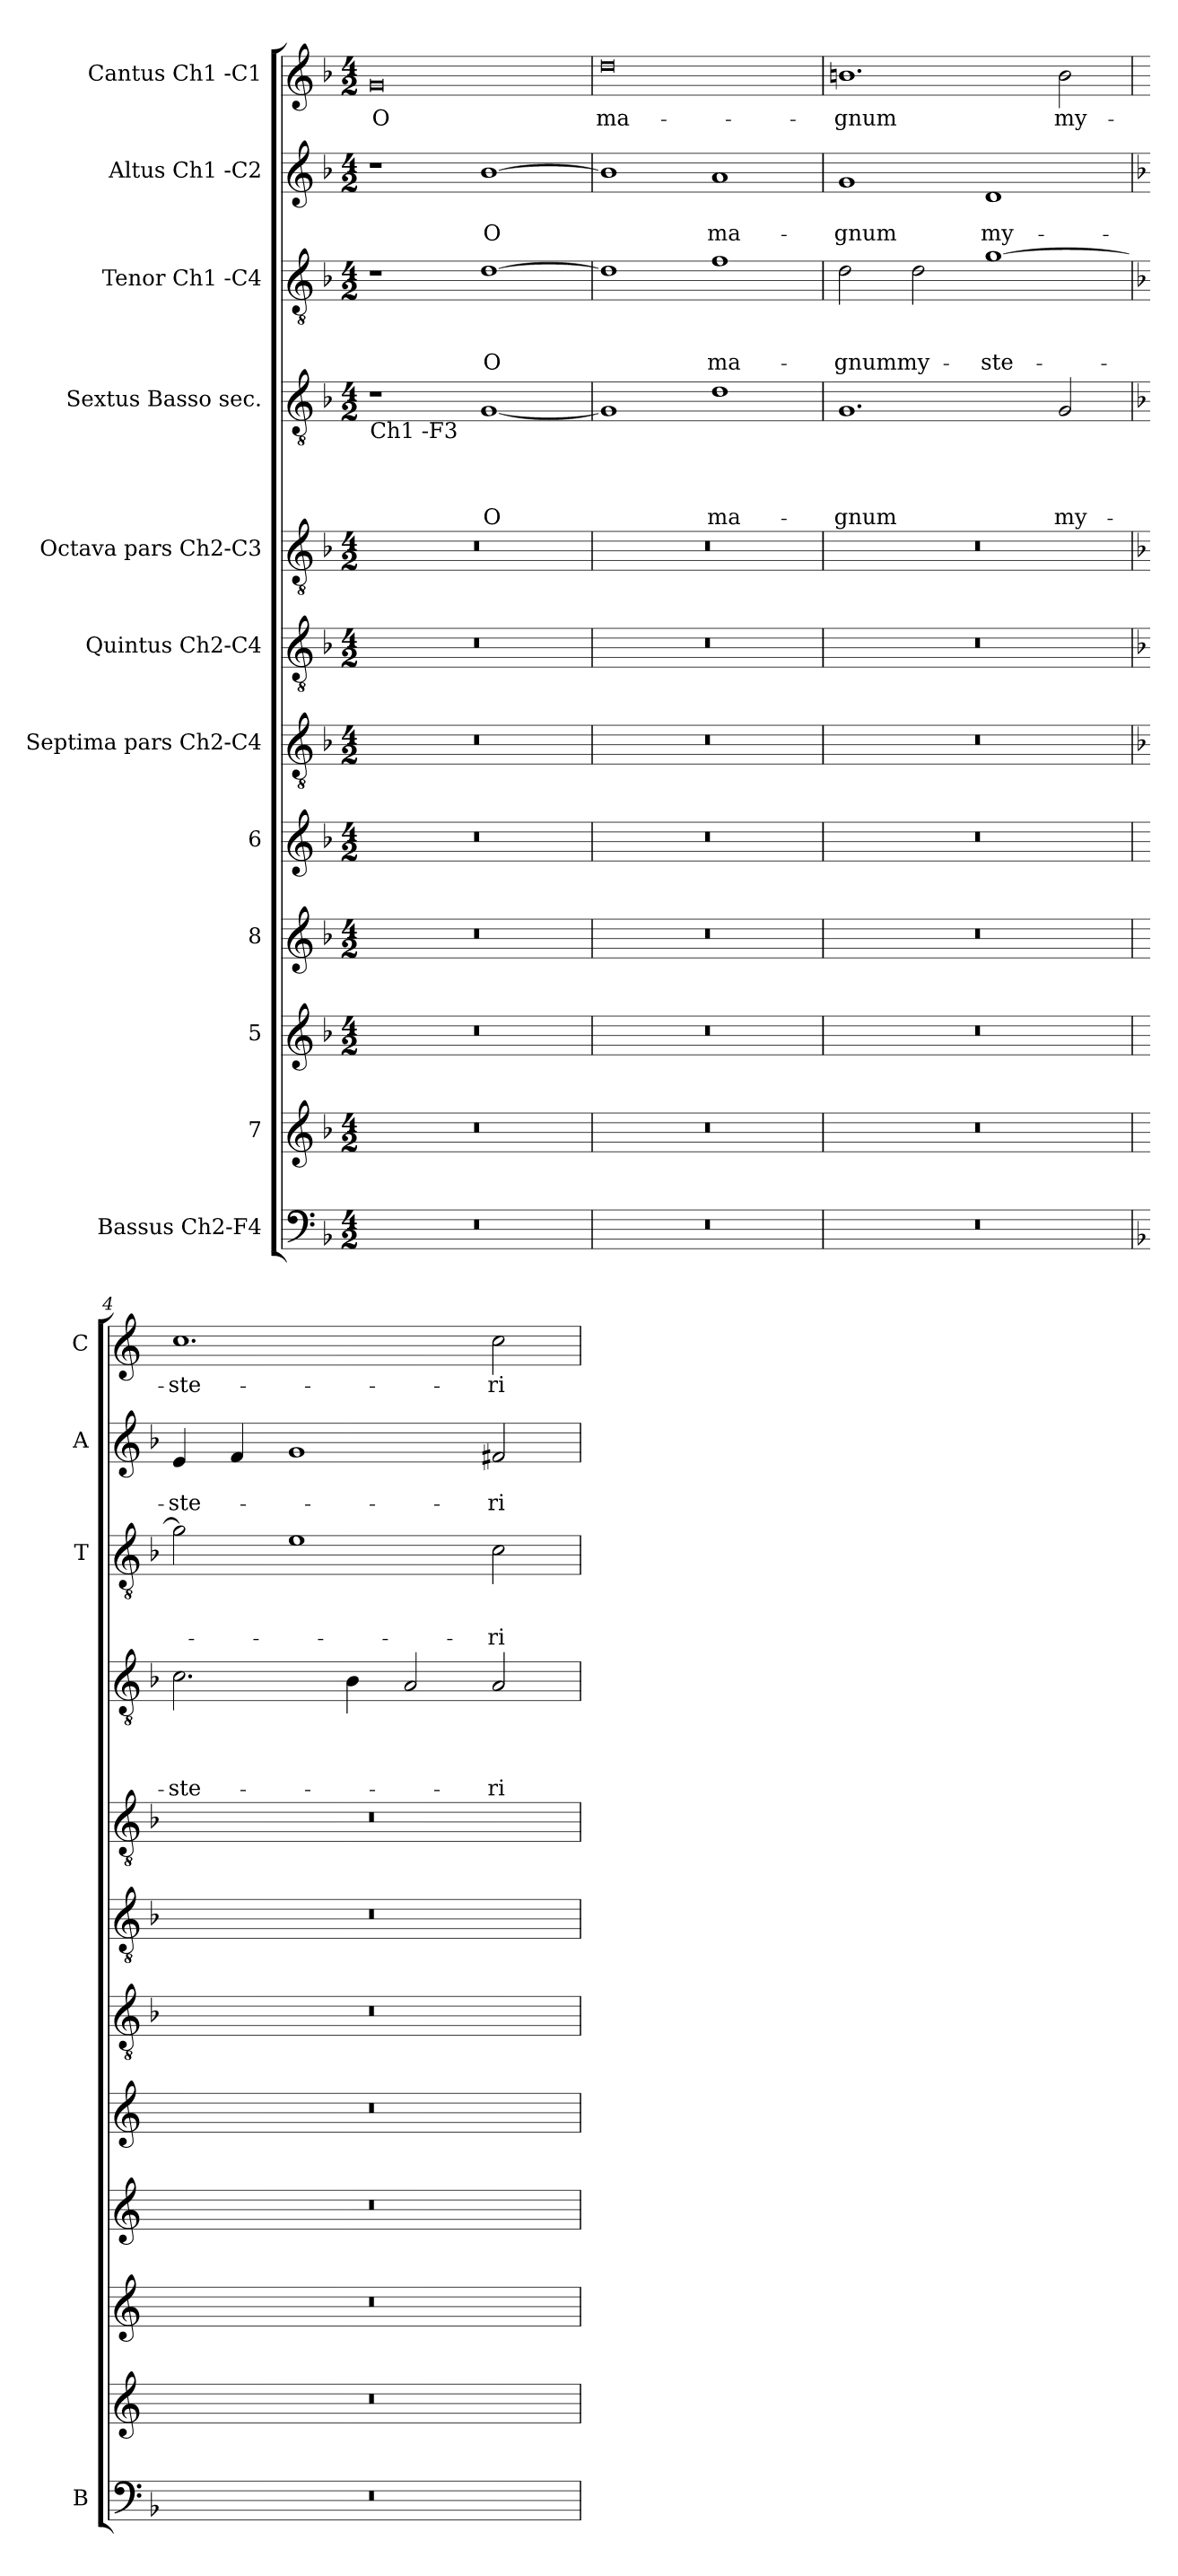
**kern	**kern	**kern	**kern	**kern	**kern	**kern	**kern	**kern	**text	**text	**text	**text	**kern	**text	**text	**text	**kern	**text	**text	**kern	**text
*part12	*part11	*part10	*part9	*part8	*part7	*part6	*part5	*part4	*part4	*part4	*part4	*part4	*part3	*part3	*part3	*part3	*part2	*part2	*part2	*part1	*part1
*staff12	*staff11	*staff10	*staff9	*staff8	*staff7	*staff6	*staff5	*staff4	*staff4	*staff4	*staff4	*staff4	*staff3	*staff3	*staff3	*staff3	*staff2	*staff2	*staff2	*staff1	*staff1
*I"Bassus Ch2-F4	*I"7	*I"5	*I"8	*I"6	*I"Septima pars Ch2-C4	*I"Quintus Ch2-C4	*I"Octava pars Ch2-C3	*I"Sextus Basso sec.	*	*	*	*	*I"Tenor Ch1 -C4	*	*	*	*I"Altus Ch1 -C2	*	*	*I"Cantus Ch1 -C1	*
*I'B	*	*	*	*	*	*	*	*	*	*	*	*	*I'T	*	*	*	*I'A	*	*	*I'C	*
*clefF4	*clefG2	*clefG2	*clefG2	*clefG2	*clefGv2	*clefGv2	*clefGv2	*clefGv2	*	*	*	*	*clefGv2	*	*	*	*clefG2	*	*	*clefG2	*
*k[b-]	*k[b-]	*k[b-]	*k[b-]	*k[b-]	*k[b-]	*k[b-]	*k[b-]	*k[b-]	*	*	*	*	*k[b-]	*	*	*	*k[b-]	*	*	*k[b-]	*
*F:	*F:	*F:	*F:	*F:	*F:	*F:	*F:	*F:	*	*	*	*	*F:	*	*	*	*F:	*	*	*F:	*
*M4/2	*M4/2	*M4/2	*M4/2	*M4/2	*M4/2	*M4/2	*M4/2	*M4/2	*	*	*	*	*M4/2	*	*	*	*M4/2	*	*	*M4/2	*
=1	=1	=1	=1	=1	=1	=1	=1	=1	=1	=1	=1	=1	=1	=1	=1	=1	=1	=1	=1	=1	=1
!	!	!	!	!	!	!	!	!LO:TX:b:t=Ch1 -F3	!	!	!	!	!	!	!	!	!	!	!	!	!
!	!	!	!	!	!	!	!	!	!	!	!	!	!	!	!	!	!	!	!	!	!LO:LY:b:rj
0r	0r	0r	0r	0r	0r	0r	0r	1r	.	.	.	.	1r	.	.	.	1r	.	.	0g	O
!	!	!	!	!	!	!	!	!	!	!	!	!LO:LY:b	!	!	!	!LO:LY:b	!	!	!LO:LY:b	!	!
.	.	.	.	.	.	.	.	[<1G	.	.	.	O	[>1d	.	.	O	[>1b-	.	O	.	.
=2	=2	=2	=2	=2	=2	=2	=2	=2	=2	=2	=2	=2	=2	=2	=2	=2	=2	=2	=2	=2	=2
!	!	!	!	!	!	!	!	!	!	!	!	!	!	!	!	!	!	!	!	!	!LO:LY:b:rj
0r	0r	0r	0r	0r	0r	0r	0r	1G]	.	.	.	.	1d]	.	.	.	1b-]	.	.	0dd	ma-
!	!	!	!	!	!	!	!	!	!	!	!	!LO:LY:b	!	!	!	!LO:LY:b	!	!	!LO:LY:b	!	!
.	.	.	.	.	.	.	.	1d	.	.	.	ma-	1f	.	.	ma-	1a	.	ma-	.	.
=3	=3	=3	=3	=3	=3	=3	=3	=3	=3	=3	=3	=3	=3	=3	=3	=3	=3	=3	=3	=3	=3
!	!	!	!	!	!	!	!	!	!	!	!	!LO:LY:b	!	!	!	!LO:LY:b	!	!	!LO:LY:b	!	!LO:LY:b:rj
0r	0r	0r	0r	0r	0r	0r	0r	1.G	.	.	.	-gnum	2d\	.	.	-gnummy-	1g	.	-gnum	1.bn	-gnum
.	.	.	.	.	.	.	.	.	.	.	.	.	2d\	.	.	.	.	.	.	.	.
!	!	!	!	!	!	!	!	!	!	!	!	!	!	!	!	!LO:LY:b	!	!	!LO:LY:b	!	!
.	.	.	.	.	.	.	.	.	.	.	.	.	[>1g	.	.	-ste-	1d	.	my-	.	.
!	!	!	!	!	!	!	!	!	!	!	!	!LO:LY:b	!	!	!	!	!	!	!	!	!LO:LY:b:rj
.	.	.	.	.	.	.	.	2G/	.	.	.	my-	.	.	.	.	.	.	.	2b\	my-
=4	=4	=4	=4	=4	=4	=4	=4	=4	=4	=4	=4	=4	=4	=4	=4	=4	=4	=4	=4	=4	=4
*	*k[]	*k[]	*k[]	*k[]	*	*	*	*	*	*	*	*	*	*	*	*	*	*	*	*k[]	*
*	*C:	*C:	*C:	*C:	*	*	*	*	*	*	*	*	*	*	*	*	*	*	*	*C:	*
!	!	!	!	!	!	!	!	!	!	!	!	!LO:LY:b	!	!	!	!	!	!	!LO:LY:b	!	!LO:LY:b:rj
0r	0r	0r	0r	0r	0r	0r	0r	2.c\	.	.	.	-ste-	2g\]	.	.	.	4e/	.	-ste-	1.cc	-ste-
.	.	.	.	.	.	.	.	.	.	.	.	.	.	.	.	.	4f/	.	.	.	.
.	.	.	.	.	.	.	.	.	.	.	.	.	1e	.	.	.	1g	.	.	.	.
.	.	.	.	.	.	.	.	4B-\	.	.	.	.	.	.	.	.	.	.	.	.	.
.	.	.	.	.	.	.	.	2A/	.	.	.	.	.	.	.	.	.	.	.	.	.
!	!	!	!	!	!	!	!	!	!	!	!	!LO:LY:b	!	!	!	!LO:LY:b	!	!	!LO:LY:b	!	!LO:LY:b:rj
.	.	.	.	.	.	.	.	2A/	.	.	.	-ri-	2c\	.	.	-ri-	2f#X/	.	-ri-	2cc\	-ri-
=	=	=	=	=	=	=	=	=	=	=	=	=	=	=	=	=	=	=	=	=	=
*-	*-	*-	*-	*-	*-	*-	*-	*-	*-	*-	*-	*-	*-	*-	*-	*-	*-	*-	*-	*-	*-
